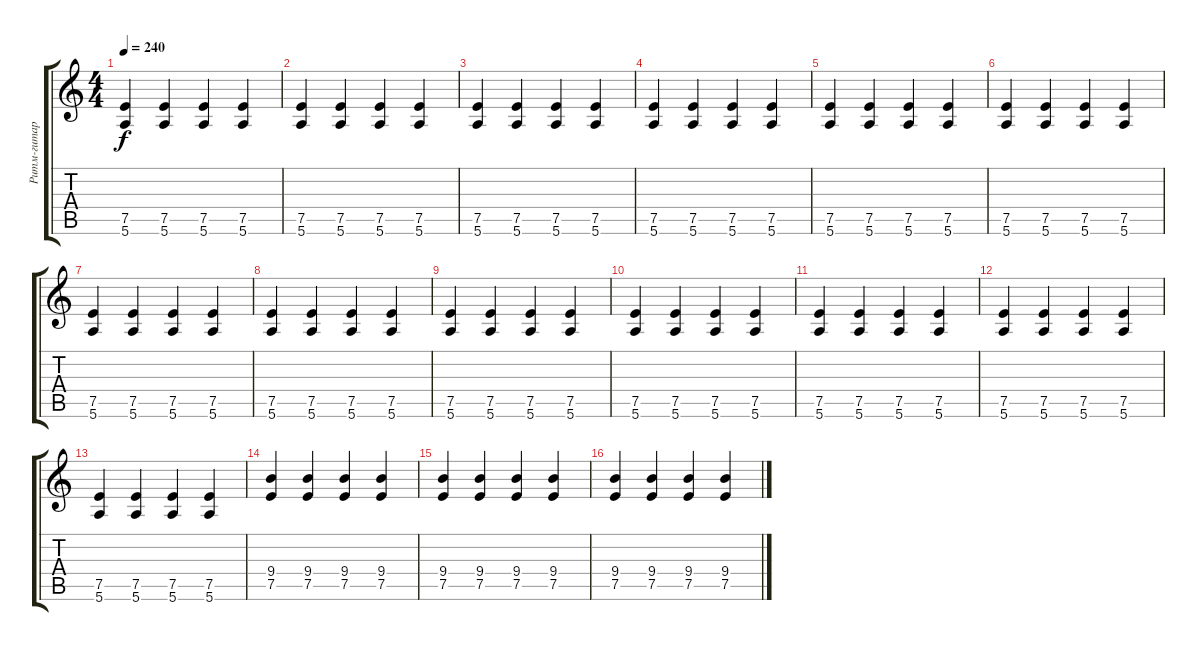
\track ("Ритм-гитара" "Ритм-гитар") {instrument overdrivenguitar}
\staff {score tabs}
\tuning (E4 B3 G3 D3 A2 E2) {hide}
\ts (4 4)
\tempo 240
\clef g2
\ks c
(7.5 5.6).4{dy f} (7.5 5.6).4 (7.5 5.6).4 (7.5 5.6).4 |
(7.5 5.6).4 (7.5 5.6).4 (7.5 5.6).4 (7.5 5.6).4 |
(7.5 5.6).4 (7.5 5.6).4 (7.5 5.6).4 (7.5 5.6).4 |
(7.5 5.6).4 (7.5 5.6).4 (7.5 5.6).4 (7.5 5.6).4 |
(7.5 5.6).4 (7.5 5.6).4 (7.5 5.6).4 (7.5 5.6).4 |
(7.5 5.6).4 (7.5 5.6).4 (7.5 5.6).4 (7.5 5.6).4 |
(7.5 5.6).4 (7.5 5.6).4 (7.5 5.6).4 (7.5 5.6).4 |
(7.5 5.6).4 (7.5 5.6).4 (7.5 5.6).4 (7.5 5.6).4 |
(7.5 5.6).4 (7.5 5.6).4 (7.5 5.6).4 (7.5 5.6).4 |
(7.5 5.6).4 (7.5 5.6).4 (7.5 5.6).4 (7.5 5.6).4 |
(7.5 5.6).4 (7.5 5.6).4 (7.5 5.6).4 (7.5 5.6).4 |
(7.5 5.6).4 (7.5 5.6).4 (7.5 5.6).4 (7.5 5.6).4 |
(7.5 5.6).4 (7.5 5.6).4 (7.5 5.6).4 (7.5 5.6).4 |
(9.4 7.5).4 (9.4 7.5).4 (9.4 7.5).4 (9.4 7.5).4 |
(9.4 7.5).4 (9.4 7.5).4 (9.4 7.5).4 (9.4 7.5).4 |
(9.4 7.5).4 (9.4 7.5).4 (9.4 7.5).4 (9.4 7.5).4
